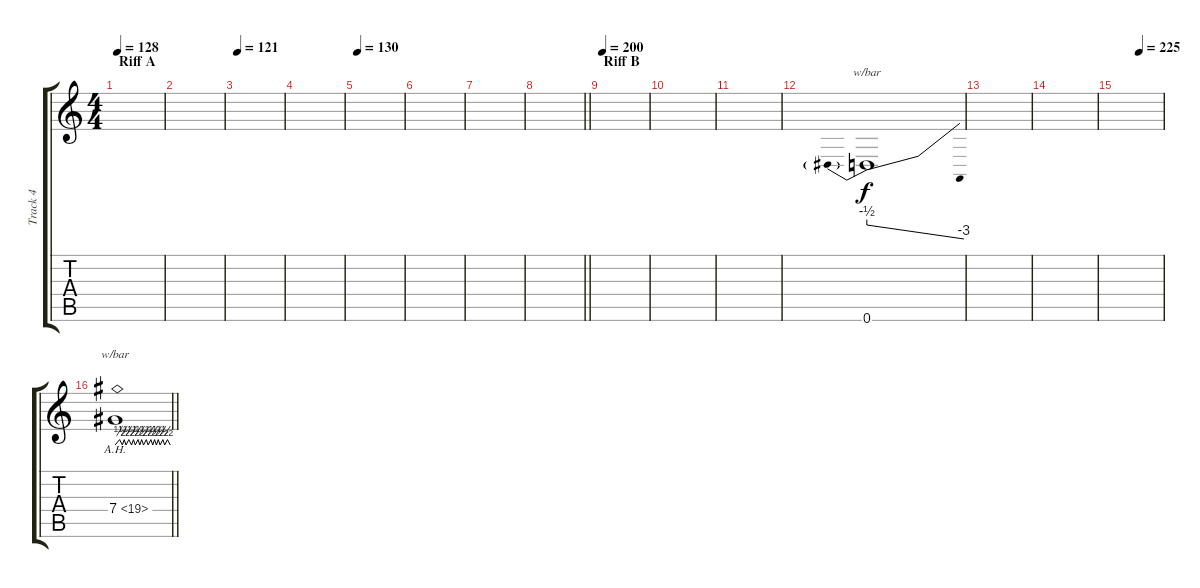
\track ("Track 4" "Track 4") {instrument distortionguitar}
\staff {score tabs}
\tuning (Eb4 Bb3 Gb3 Db3 Ab2 Eb2) {hide}
\ts (4 4)
\section ("" "Riff A")
\tempo 128
\clef g2
\ks c
|
|
\tempo 121
|
|
\tempo 130
|
|
|
\barLineRight lightlight
|
\section ("" "Riff B")
\tempo 200
|
|
|
0.6.1{tbe (predivedive default 0 -2 60 -12)} |
|
|
\tempo (225 0.5)
|
\barLineRight lightlight
7.4{ah 12}.1{tbe (custom default 0 0 5 2 8 0 10 2 12 0 15 2 18 0 20 2 22 0 25 2 27 0 29 2 31 0 34 2 36 0 39 2 41 0 43 2 45 0 47 2 49 0 52 2 54 0 57 2 60 0)}
